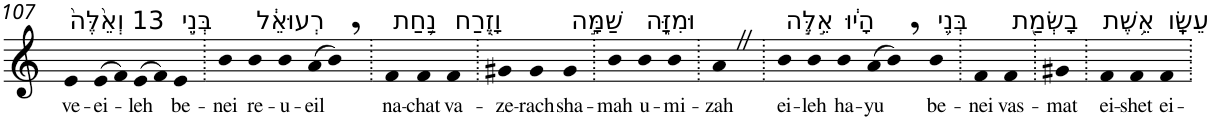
**kern	**text
*part1	*part1
*staff1	*staff1
*I"Piano	*
*I'Pno	*
!!LO:PB:g=z
*clefG2	*
*k[]	*
=107	=107
!LO:TX:a:t=13 וְאֵ֙לֶּה֙	!
!	!LO:LY:b
4e	ve-
!	!LO:LY:b
(>8e	-ei-
8f)	.
!	!LO:LY:b
(>8e	-leh
8f)	.
!LO:TX:a:t=בְּנֵ֣י	!
!	!LO:LY:b
4e	be-
=108.	=108.
!	!LO:LY:b
4b	-nei
!LO:TX:a:t=רְעוּאֵ֔ל	!
!	!LO:LY:b
4b	re-
!	!LO:LY:b
4b	-u-
!	!LO:LY:b
(>8a	-eil
8b,)	.
=109.	=109.
!LO:TX:a:t=נַ֥חַת	!
!	!LO:LY:b
4f	na-
!	!LO:LY:b
4f	-chat
!LO:TX:a:t=וָזֶ֖רַח	!
!	!LO:LY:b
4f	va-
=110.	=110.
!	!LO:LY:b
4g#X	-ze-
!	!LO:LY:b
4g#	-rach
!LO:TX:a:t=שַׁמָּ֣ה	!
!	!LO:LY:b
4g#	sha-
=111.	=111.
!	!LO:LY:b
4b	-mah
!LO:TX:a:t=וּמִזָּ֑ה	!
!	!LO:LY:b
4b	u-
!	!LO:LY:b
4b	-mi-
=112.	=112.
!	!LO:LY:b
4aZ	-zah
=113.	=113.
!LO:TX:a:t=אֵ֣לֶּ֣ה	!
!	!LO:LY:b
4b	ei-
!	!LO:LY:b
4b	-leh
!LO:TX:a:t=הָי֔וּ	!
!	!LO:LY:b
4b	ha-
!	!LO:LY:b
(>8a	-yu
8b,)	.
!LO:TX:a:t=בְּנֵ֥י	!
!	!LO:LY:b
4b	be-
=114.	=114.
!	!LO:LY:b
4f	-nei
!LO:TX:a:t=בָשְׂמַ֖ת	!
!	!LO:LY:b
4f	vas-
=115.	=115.
!	!LO:LY:b
4g#X	-mat
=116.	=116.
!LO:TX:a:t=אֵ֥שֶׁת	!
!	!LO:LY:b
4f	ei-
!	!LO:LY:b
4f	-shet
!LO:TX:a:t=עֵשָֽׂו	!
!	!LO:LY:b
4f	ei-
=.	=.
*-	*-
